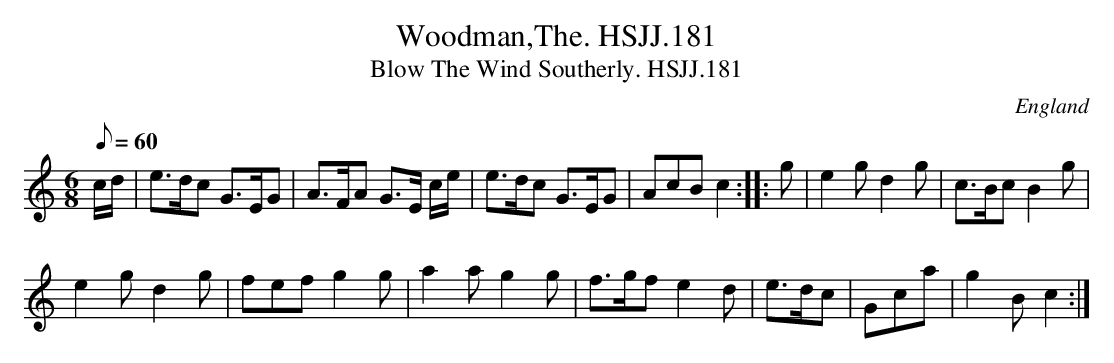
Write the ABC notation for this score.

X:1
T:Woodman,The. HSJJ.181
T:Blow The Wind Southerly. HSJJ.181
M:6/8
L:1/8
Q:60
O:England
K:C
c/d/|e>dc G>EG|A>FA G>E c/e/|e>dc G>EG|AcBc2:|
|:g|e2gd2g|c>BcB2g|!e2gd2g|fefg2g|a2ag2g|f>gfe2d|e>dc|Gca|g2Bc2:|]
